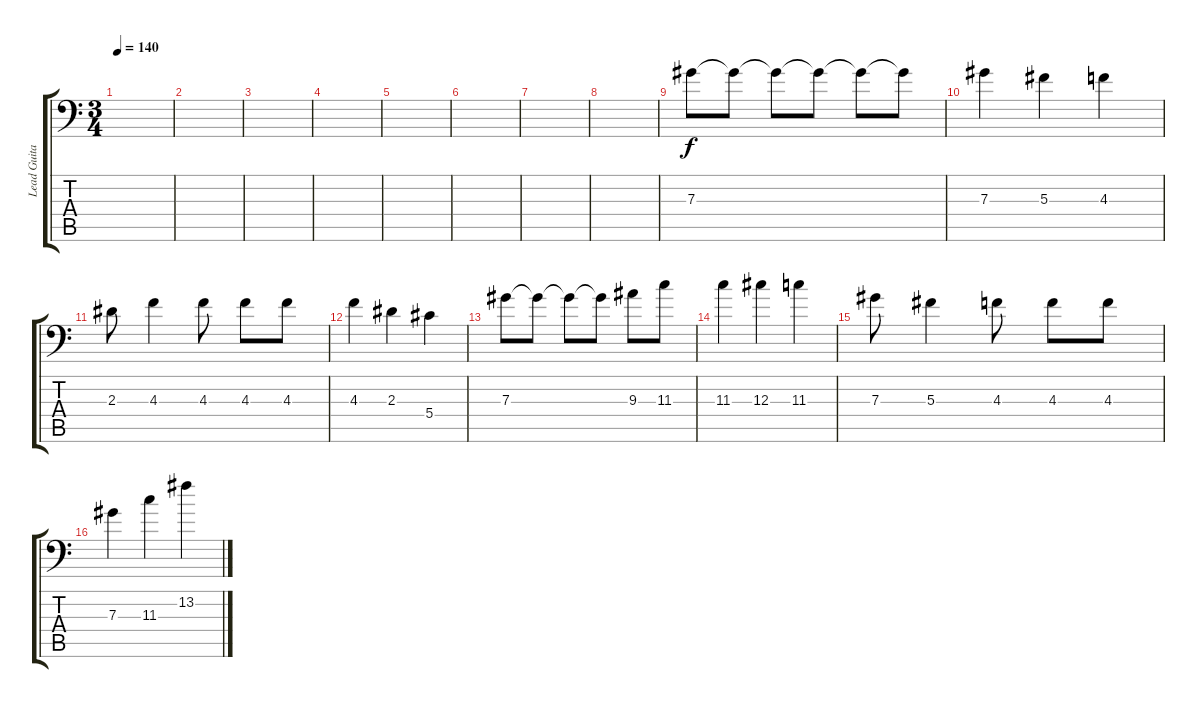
\track ("Lead Guitar II" "Lead Guita") {instrument distortionguitar}
\staff {score tabs}
\tuning (Bb3 F3 Db3 Ab2 Eb2 Bb1) {hide}
\ts (3 4)
\tempo 140
\clef f4
\ks c
|
|
|
|
|
|
|
|
7.3.8 7.3{t}.8 7.3{t}.8 7.3{t}.8 7.3{t}.8 7.3{t}.8 |
7.3.4 5.3.4 4.3.4 |
2.3.8 4.3.4 4.3.8 4.3.8 4.3.8 |
4.3.4 2.3.4 5.4.4 |
7.3.8 7.3{t}.8 7.3{t}.8 7.3{t}.8 9.3.8 11.3.8 |
11.3.4 12.3.4 11.3.4 |
7.3.8 5.3.4 4.3.8 4.3.8 4.3.8 |
7.3.4 11.3.4 13.2.4
